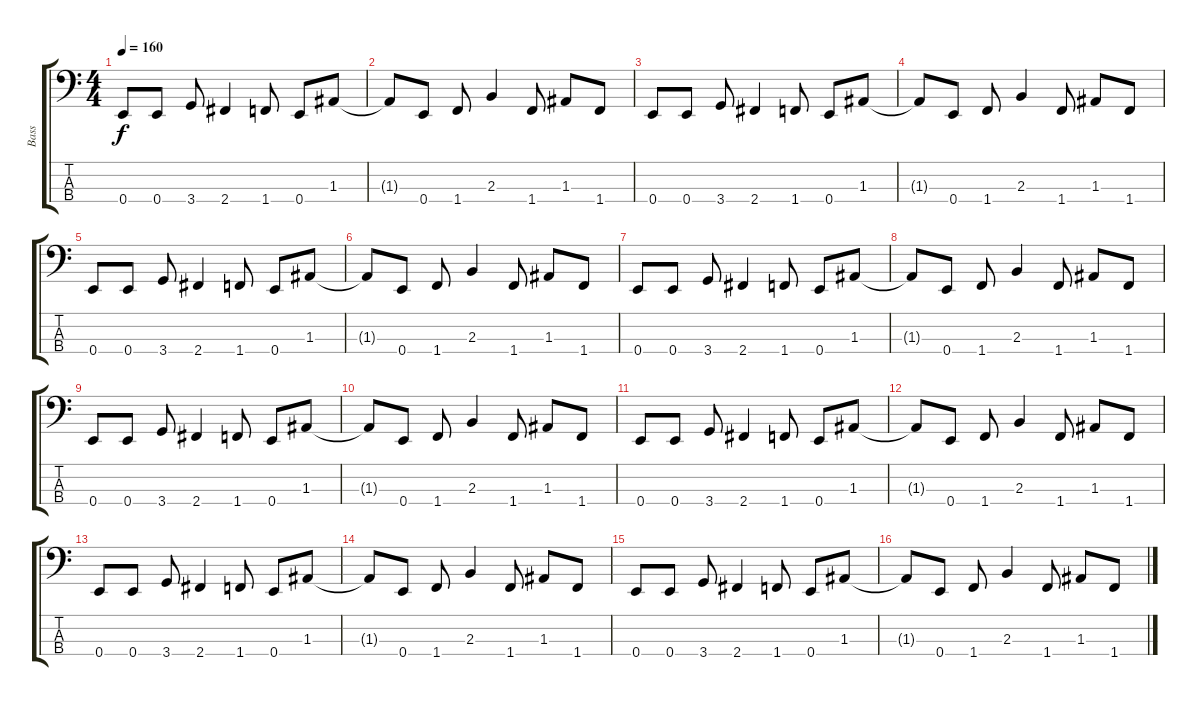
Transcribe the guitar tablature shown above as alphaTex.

\track ("Bass" "Bass") {instrument electricbasspick}
\staff {score tabs}
\tuning (G2 D2 A1 E1) {hide}
\ts (4 4)
\tempo 160
\clef f4
\ks c
0.4.8{dy f} 0.4.8 3.4.8 2.4.4 1.4.8 0.4.8 1.3.8 |
1.3{t}.8 0.4.8 1.4.8 2.3.4 1.4.8 1.3.8 1.4.8 |
0.4.8 0.4.8 3.4.8 2.4.4 1.4.8 0.4.8 1.3.8 |
1.3{t}.8 0.4.8 1.4.8 2.3.4 1.4.8 1.3.8 1.4.8 |
0.4.8 0.4.8 3.4.8 2.4.4 1.4.8 0.4.8 1.3.8 |
1.3{t}.8 0.4.8 1.4.8 2.3.4 1.4.8 1.3.8 1.4.8 |
0.4.8 0.4.8 3.4.8 2.4.4 1.4.8 0.4.8 1.3.8 |
1.3{t}.8 0.4.8 1.4.8 2.3.4 1.4.8 1.3.8 1.4.8 |
0.4.8 0.4.8 3.4.8 2.4.4 1.4.8 0.4.8 1.3.8 |
1.3{t}.8 0.4.8 1.4.8 2.3.4 1.4.8 1.3.8 1.4.8 |
0.4.8 0.4.8 3.4.8 2.4.4 1.4.8 0.4.8 1.3.8 |
1.3{t}.8 0.4.8 1.4.8 2.3.4 1.4.8 1.3.8 1.4.8 |
0.4.8 0.4.8 3.4.8 2.4.4 1.4.8 0.4.8 1.3.8 |
1.3{t}.8 0.4.8 1.4.8 2.3.4 1.4.8 1.3.8 1.4.8 |
0.4.8 0.4.8 3.4.8 2.4.4 1.4.8 0.4.8 1.3.8 |
1.3{t}.8 0.4.8 1.4.8 2.3.4 1.4.8 1.3.8 1.4.8
